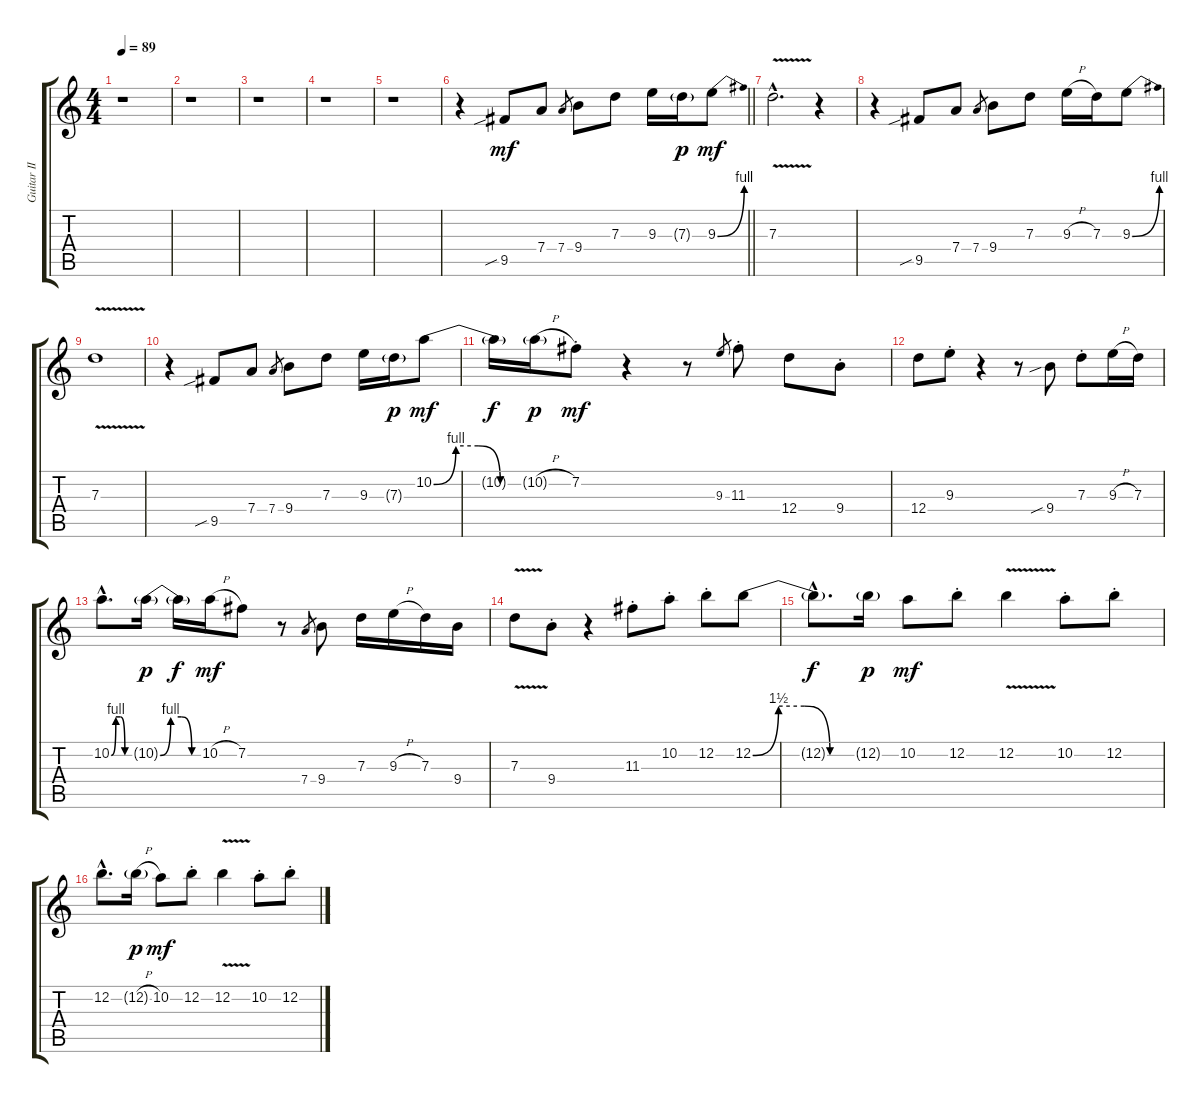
\track ("Guitar II" "Guitar II") {instrument electricguitarclean}
\staff {score tabs}
\tuning (E4 B3 G3 D3 A2 E2) {hide}
\ts (4 4)
\tempo 89
\clef g2
\ks c
r.1{dy mf} |
r.1 |
r.1 |
r.1 |
r.1 |
\barLineRight lightlight
r.4 9.5{sib}.8 7.4.8 7.4.8{gr} 9.4.8 7.3.8 9.3.16 7.3{g}.16{dy p} 9.3{be (bend 0 0 60 4)}.8{dy mf} |
7.3{v hac}.2{d} r.4 |
r.4 9.5{sib}.8 7.4.8 7.4.8{gr} 9.4.8 7.3.8 9.3{h}.16 7.3.16 9.3{be (bend 0 0 60 4)}.8 |
7.3{v}.1 |
r.4 9.5{sib}.8 7.4.8 7.4.8{gr} 9.4.8 7.3.8 9.3.16 7.3{g}.16{dy p} 10.2{be (custom 0 0 15 4 30 4 45 0 60 0)}.8{dy mf} |
10.2{t}.16{dy f} 10.2{h g}.16{dy p} 7.2{st}.8{dy mf} r.4 r.8 9.3.8{gr} 11.3{st}.8 12.4.8 9.4{st}.8 |
12.4.8 9.3{st}.8 r.4 r.8 9.4{sib}.8 7.3{st}.8 9.3{h}.16 7.3.16 |
10.2{be (custom 0 0 15 4 30 4 45 0 60 0) hac}.8{d} 10.2{be (custom 0 0 15 4 30 4 45 0 60 0) g}.16{dy p} 10.2{t}.16{dy f} 10.2{h}.16{dy mf} 7.2.8 r.8 7.4.8{gr} 9.4.8 7.3.16 9.3{h}.16 7.3.16 9.4.16 |
7.3{v}.8 9.4{st}.8 r.4 11.3{st}.8 10.2{st}.8 12.2{st}.8 12.2{be (custom 0 0 15 6 30 6 45 0 60 0)}.8 |
12.2{hac t}.8{d dy f} 12.2{g}.16{dy p} 10.2.8{dy mf} 12.2{st}.8 12.2{v}.4 10.2{st}.8 12.2{st}.8 |
12.2{hac}.8{d} 12.2{h g}.16{dy p} 10.2.8{dy mf} 12.2{st}.8 12.2{v}.4 10.2{st}.8 12.2{st}.8
